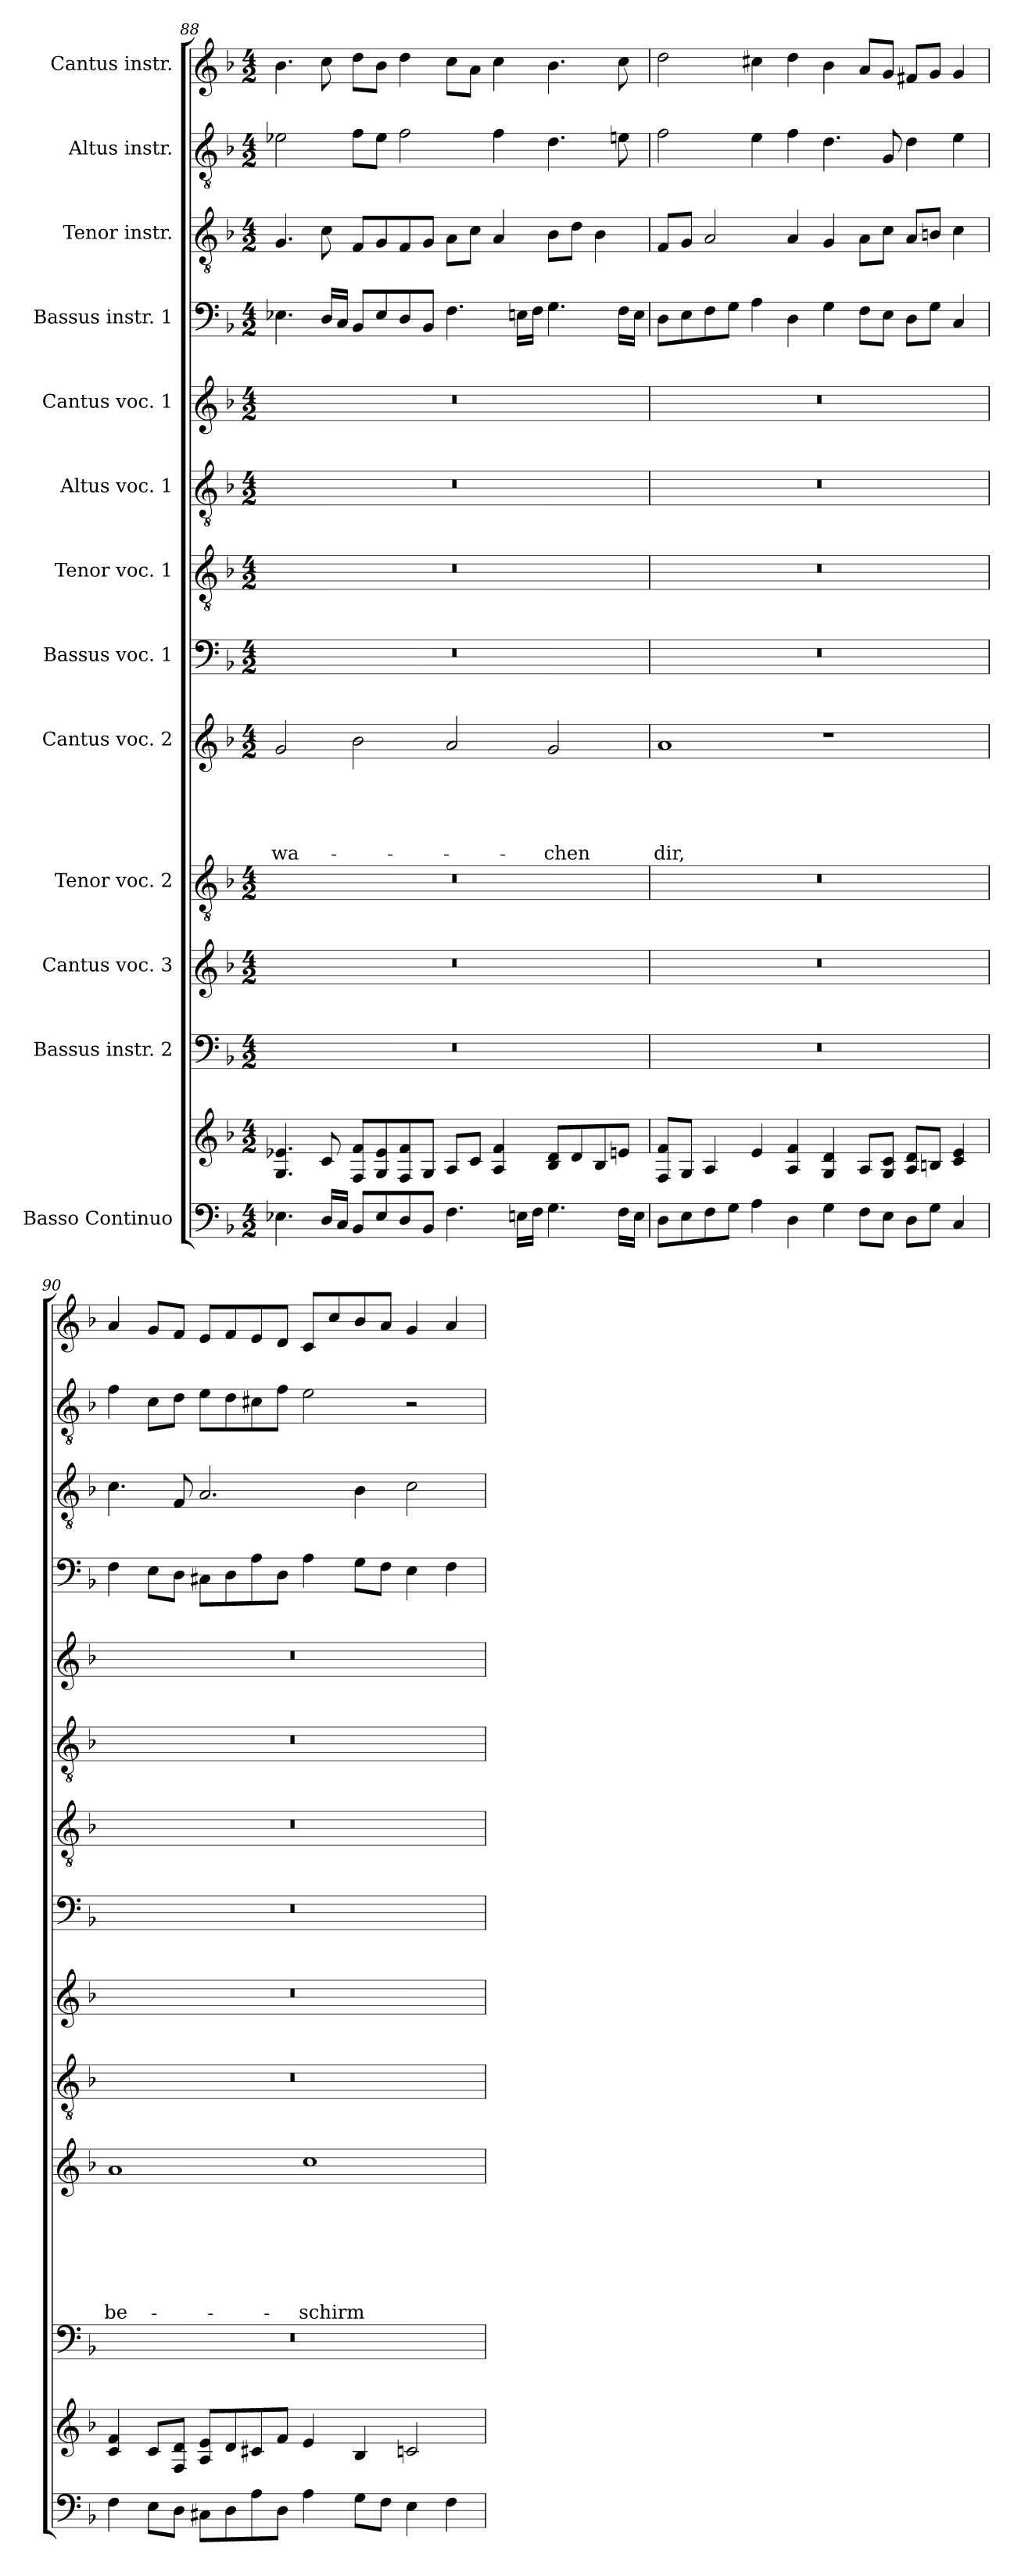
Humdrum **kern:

**kern	**kern	**kern	**kern	**text	**text	**text	**text	**text	**text	**text	**kern	**kern	**text	**text	**text	**text	**text	**kern	**kern	**kern	**kern	**kern	**kern	**kern	**kern
*part14	*part13	*part12	*part11	*part11	*part11	*part11	*part11	*part11	*part11	*part11	*part10	*part9	*part9	*part9	*part9	*part9	*part9	*part8	*part7	*part6	*part5	*part4	*part3	*part2	*part1
*staff14	*staff13	*staff12	*staff11	*staff11	*staff11	*staff11	*staff11	*staff11	*staff11	*staff11	*staff10	*staff9	*staff9	*staff9	*staff9	*staff9	*staff9	*staff8	*staff7	*staff6	*staff5	*staff4	*staff3	*staff2	*staff1
*I"Basso Continuo	*	*I"Bassus instr. 2	*I"Cantus voc. 3	*	*	*	*	*	*	*	*I"Tenor voc. 2	*I"Cantus voc. 2	*	*	*	*	*	*I"Bassus voc. 1	*I"Tenor voc. 1	*I"Altus voc. 1	*I"Cantus voc. 1	*I"Bassus instr. 1	*I"Tenor instr.	*I"Altus instr.	*I"Cantus instr.
*clefF4	*clefG2	*clefF4	*clefG2	*	*	*	*	*	*	*	*clefGv2	*clefG2	*	*	*	*	*	*clefF4	*clefGv2	*clefGv2	*clefG2	*clefF4	*clefGv2	*clefGv2	*clefG2
*k[b-]	*k[b-]	*k[b-]	*k[b-]	*	*	*	*	*	*	*	*k[b-]	*k[b-]	*	*	*	*	*	*k[b-]	*k[b-]	*k[b-]	*k[b-]	*k[b-]	*k[b-]	*k[b-]	*k[b-]
*F:	*F:	*F:	*F:	*	*	*	*	*	*	*	*F:	*F:	*	*	*	*	*	*F:	*F:	*F:	*F:	*F:	*F:	*F:	*F:
*M4/2	*M4/2	*M4/2	*M4/2	*	*	*	*	*	*	*	*M4/2	*M4/2	*	*	*	*	*	*M4/2	*M4/2	*M4/2	*M4/2	*M4/2	*M4/2	*M4/2	*M4/2
=88	=88	=88	=88	=88	=88	=88	=88	=88	=88	=88	=88	=88	=88	=88	=88	=88	=88	=88	=88	=88	=88	=88	=88	=88	=88
!	!	!	!	!	!	!	!	!	!	!	!	!	!	!	!	!	!LO:LY:b	!	!	!	!	!	!	!	!
4.E-X\	4.G/ 4.e-X/	0r	0r	.	.	.	.	.	.	.	0r	2g/	.	.	.	.	wa-	0r	0r	0r	0r	4.E-X\	4.G/	2e-X\	4.b-\
16D/LL	8c/	.	.	.	.	.	.	.	.	.	.	.	.	.	.	.	.	.	.	.	.	16D/LL	8c\	.	8cc\
16C/JJ	.	.	.	.	.	.	.	.	.	.	.	.	.	.	.	.	.	.	.	.	.	16C/JJ	.	.	.
8BB-/L	8F/ 8f/L	.	.	.	.	.	.	.	.	.	.	2b-\	.	.	.	.	.	.	.	.	.	8BB-/L	8F/L	8f\L	8dd\L
8E-/	8G/ 8e-/	.	.	.	.	.	.	.	.	.	.	.	.	.	.	.	.	.	.	.	.	8E-/	8G/	8e-\J	8b-\J
8D/	8F/ 8f/	.	.	.	.	.	.	.	.	.	.	.	.	.	.	.	.	.	.	.	.	8D/	8F/	2f\	4dd\
8BB-/J	8G/J	.	.	.	.	.	.	.	.	.	.	.	.	.	.	.	.	.	.	.	.	8BB-/J	8G/J	.	.
4.F\	8A/L	.	.	.	.	.	.	.	.	.	.	2a/	.	.	.	.	.	.	.	.	.	4.F\	8A\L	.	8cc\L
.	8c/J	.	.	.	.	.	.	.	.	.	.	.	.	.	.	.	.	.	.	.	.	.	8c\J	.	8a\J
.	4A/ 4f/	.	.	.	.	.	.	.	.	.	.	.	.	.	.	.	.	.	.	.	.	.	4A/	4f\	4cc\
16En\LL	.	.	.	.	.	.	.	.	.	.	.	.	.	.	.	.	.	.	.	.	.	16En\LL	.	.	.
16F\JJ	.	.	.	.	.	.	.	.	.	.	.	.	.	.	.	.	.	.	.	.	.	16F\JJ	.	.	.
!	!	!	!	!	!	!	!	!	!	!	!	!	!	!	!	!	!LO:LY:b	!	!	!	!	!	!	!	!
4.G\	8B-/ 8d/L	.	.	.	.	.	.	.	.	.	.	2g/	.	.	.	.	-chen	.	.	.	.	4.G\	8B-\L	4.d\	4.b-\
.	8d/	.	.	.	.	.	.	.	.	.	.	.	.	.	.	.	.	.	.	.	.	.	8d\J	.	.
.	8B-/	.	.	.	.	.	.	.	.	.	.	.	.	.	.	.	.	.	.	.	.	.	4B-\	.	.
16F\LL	8en/J	.	.	.	.	.	.	.	.	.	.	.	.	.	.	.	.	.	.	.	.	16F\LL	.	8en\	8cc\
16E\JJ	.	.	.	.	.	.	.	.	.	.	.	.	.	.	.	.	.	.	.	.	.	16E\JJ	.	.	.
!!LO:PB:g=z
=89	=89	=89	=89	=89	=89	=89	=89	=89	=89	=89	=89	=89	=89	=89	=89	=89	=89	=89	=89	=89	=89	=89	=89	=89	=89
!	!	!	!	!	!	!	!	!	!	!	!	!	!	!	!	!	!LO:LY:b	!	!	!	!	!	!	!	!
8D\L	8F/ 8f/L	0r	0r	.	.	.	.	.	.	.	0r	1a	.	.	.	.	dir,	0r	0r	0r	0r	8D\L	8F/L	2f\	2dd\
8E\	8G/J	.	.	.	.	.	.	.	.	.	.	.	.	.	.	.	.	.	.	.	.	8E\	8G/J	.	.
8F\	4A/	.	.	.	.	.	.	.	.	.	.	.	.	.	.	.	.	.	.	.	.	8F\	2A/	.	.
8G\J	.	.	.	.	.	.	.	.	.	.	.	.	.	.	.	.	.	.	.	.	.	8G\J	.	.	.
4A\	4e/	.	.	.	.	.	.	.	.	.	.	.	.	.	.	.	.	.	.	.	.	4A\	.	4e\	4cc#X\
4D\	4A/ 4f/	.	.	.	.	.	.	.	.	.	.	.	.	.	.	.	.	.	.	.	.	4D\	4A/	4f\	4dd\
4G\	4G/ 4d/	.	.	.	.	.	.	.	.	.	.	1r	.	.	.	.	.	.	.	.	.	4G\	4G/	4.d\	4b-\
8F\L	8A/L	.	.	.	.	.	.	.	.	.	.	.	.	.	.	.	.	.	.	.	.	8F\L	8A\L	.	8a/L
8E\J	8G/ 8c/J	.	.	.	.	.	.	.	.	.	.	.	.	.	.	.	.	.	.	.	.	8E\J	8c\J	8G/	8g/J
8D\L	8A/ 8d/L	.	.	.	.	.	.	.	.	.	.	.	.	.	.	.	.	.	.	.	.	8D\L	8A/L	4d\	8f#X/L
8G\J	8Bn/J	.	.	.	.	.	.	.	.	.	.	.	.	.	.	.	.	.	.	.	.	8G\J	8Bn/J	.	8g/J
4C/	4c/ 4e/	.	.	.	.	.	.	.	.	.	.	.	.	.	.	.	.	.	.	.	.	4C/	4c\	4e\	4g/
=90	=90	=90	=90	=90	=90	=90	=90	=90	=90	=90	=90	=90	=90	=90	=90	=90	=90	=90	=90	=90	=90	=90	=90	=90	=90
!	!	!	!	!	!	!	!	!	!	!LO:LY:b	!	!	!	!	!	!	!	!	!	!	!	!	!	!	!
4F\	4c/ 4f/	0r	1a	.	.	.	.	.	.	be-	0r	0r	.	.	.	.	.	0r	0r	0r	0r	4F\	4.c\	4f\	4a/
8E\L	8c/L	.	.	.	.	.	.	.	.	.	.	.	.	.	.	.	.	.	.	.	.	8E\L	.	8c\L	8g/L
8D\J	8F/ 8d/J	.	.	.	.	.	.	.	.	.	.	.	.	.	.	.	.	.	.	.	.	8D\J	8F/	8d\J	8f/J
8C#X\L	8A/ 8e/L	.	.	.	.	.	.	.	.	.	.	.	.	.	.	.	.	.	.	.	.	8C#X\L	2.A/	8e\L	8e/L
8D\	8d/	.	.	.	.	.	.	.	.	.	.	.	.	.	.	.	.	.	.	.	.	8D\	.	8d\	8f/
8A\	8c#X/	.	.	.	.	.	.	.	.	.	.	.	.	.	.	.	.	.	.	.	.	8A\	.	8c#X\	8e/
8D\J	8f/J	.	.	.	.	.	.	.	.	.	.	.	.	.	.	.	.	.	.	.	.	8D\J	.	8f\J	8d/J
!	!	!	!	!	!	!	!	!	!	!LO:LY:b	!	!	!	!	!	!	!	!	!	!	!	!	!	!	!
4A\	4e/	.	1cc	.	.	.	.	.	.	-schirm	.	.	.	.	.	.	.	.	.	.	.	4A\	.	2e\	8c/L
.	.	.	.	.	.	.	.	.	.	.	.	.	.	.	.	.	.	.	.	.	.	.	.	.	8cc/
8G\L	4B-/	.	.	.	.	.	.	.	.	.	.	.	.	.	.	.	.	.	.	.	.	8G\L	4B-\	.	8b-/
8F\J	.	.	.	.	.	.	.	.	.	.	.	.	.	.	.	.	.	.	.	.	.	8F\J	.	.	8a/J
4E\	2cn/	.	.	.	.	.	.	.	.	.	.	.	.	.	.	.	.	.	.	.	.	4E\	2c\	2r	4g/
4F\	.	.	.	.	.	.	.	.	.	.	.	.	.	.	.	.	.	.	.	.	.	4F\	.	.	4a/
=	=	=	=	=	=	=	=	=	=	=	=	=	=	=	=	=	=	=	=	=	=	=	=	=	=
*-	*-	*-	*-	*-	*-	*-	*-	*-	*-	*-	*-	*-	*-	*-	*-	*-	*-	*-	*-	*-	*-	*-	*-	*-	*-
